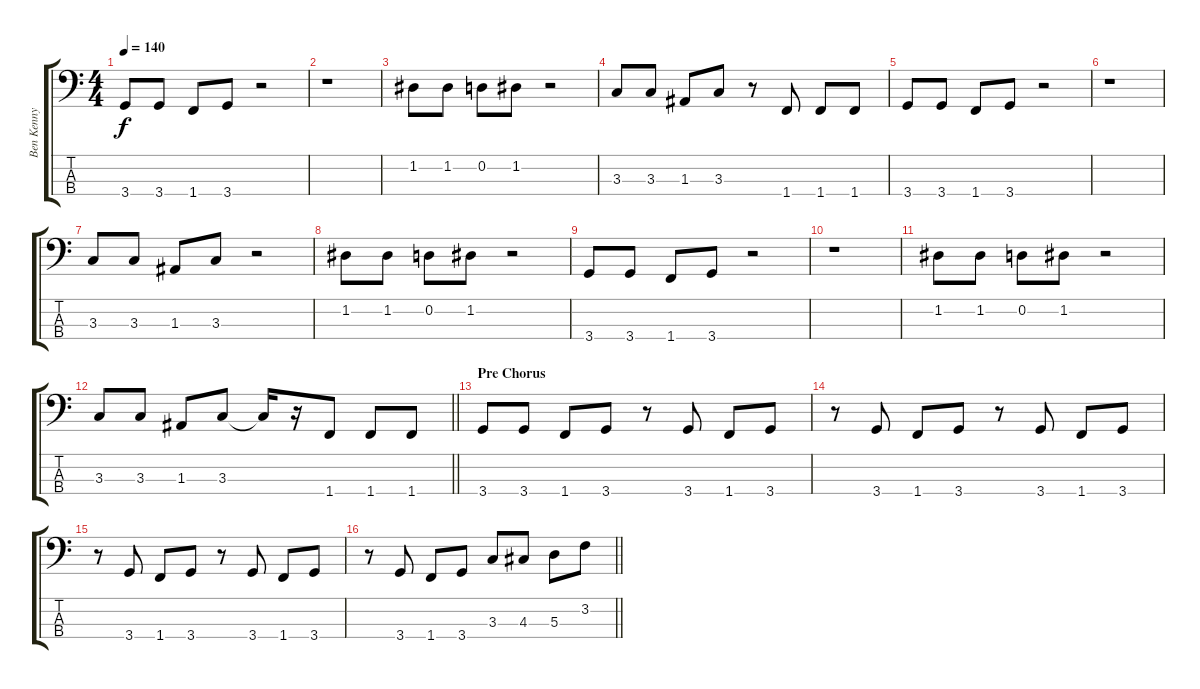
\track ("Ben Kenny [Bass]" "Ben Kenny ") {instrument electricbassfinger}
\staff {score tabs}
\tuning (G2 D2 A1 E1) {hide}
\ts (4 4)
\tempo 140
\clef f4
\ks c
3.4.8{dy f} 3.4.8 1.4.8 3.4.8 r.2 |
r.1 |
1.2.8 1.2.8 0.2.8 1.2.8 r.2 |
3.3.8 3.3.8 1.3.8 3.3.8 r.8 1.4.8 1.4.8 1.4.8 |
3.4.8 3.4.8 1.4.8 3.4.8 r.2 |
r.1 |
3.3.8 3.3.8 1.3.8 3.3.8 r.2 |
1.2.8 1.2.8 0.2.8 1.2.8 r.2 |
3.4.8 3.4.8 1.4.8 3.4.8 r.2 |
r.1 |
1.2.8 1.2.8 0.2.8 1.2.8 r.2 |
\barLineRight lightlight
3.3.8 3.3.8 1.3.8 3.3.8 3.3{t}.16 r.16 1.4.8 1.4.8 1.4.8 |
\section ("" "Pre Chorus")
3.4.8 3.4.8 1.4.8 3.4.8 r.8 3.4.8 1.4.8 3.4.8 |
r.8 3.4.8 1.4.8 3.4.8 r.8 3.4.8 1.4.8 3.4.8 |
r.8 3.4.8 1.4.8 3.4.8 r.8 3.4.8 1.4.8 3.4.8 |
\barLineRight lightlight
r.8 3.4.8 1.4.8 3.4.8 3.3.8 4.3.8 5.3.8 3.2.8
